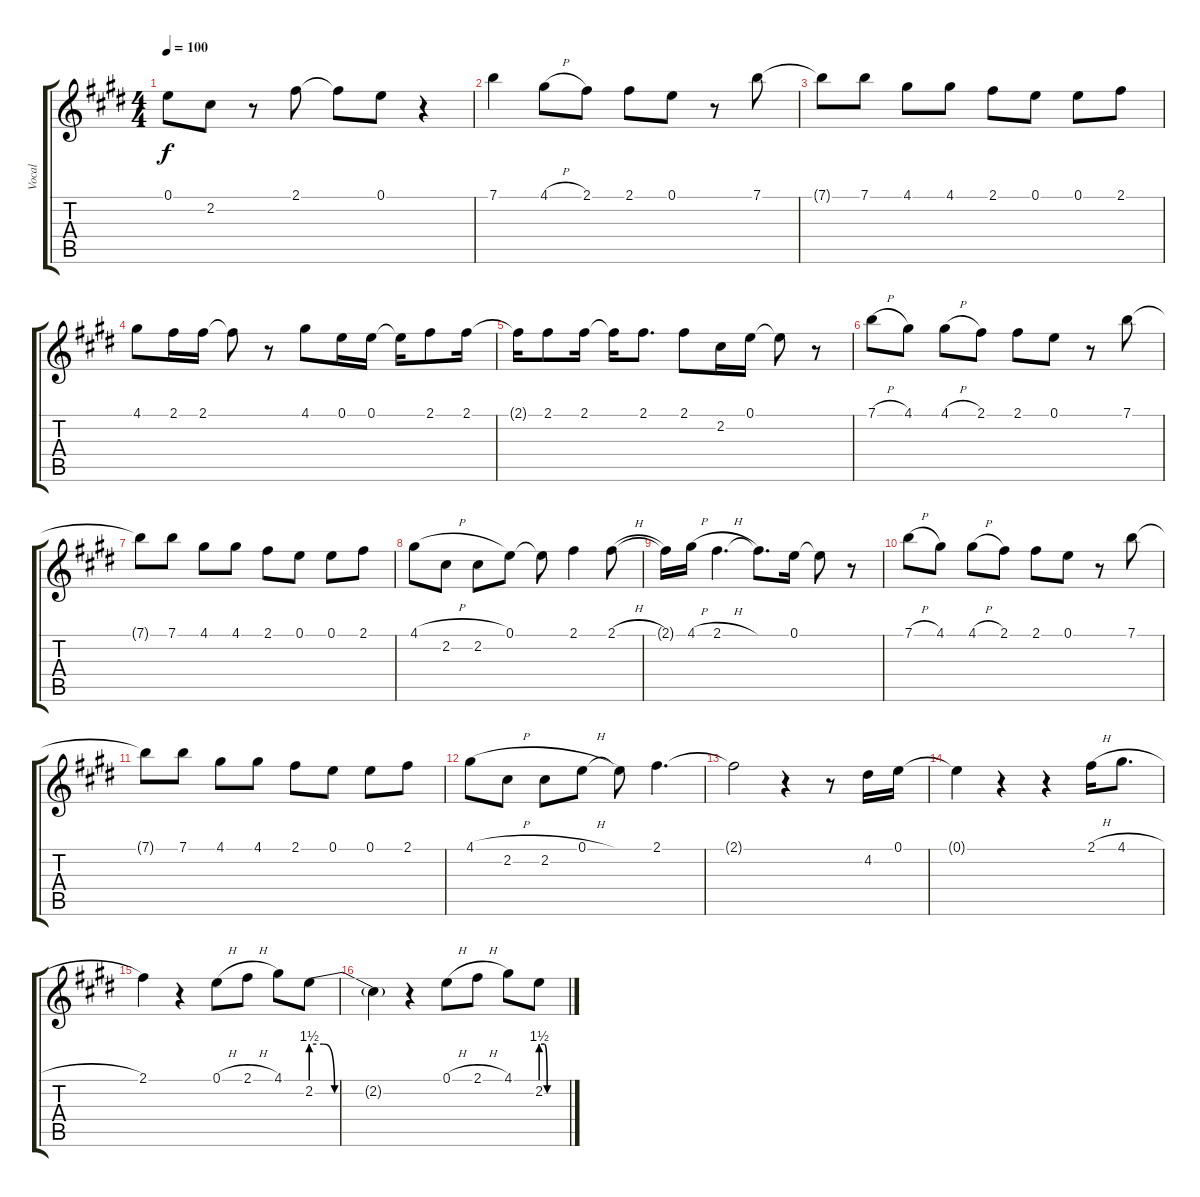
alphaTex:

\track ("Vocal" "Vocal") {instrument acousticguitarsteel}
\staff {score tabs}
\tuning (E4 B3 G3 D3 A2 E2) {hide}
\ts (4 4)
\tempo 100
\clef g2
\ks e
0.1.8{dy f} 2.2.8 r.8 2.1.8 2.1{t}.8 0.1.8 r.4 |
7.1.4 4.1{h}.8 2.1.8 2.1.8 0.1.8 r.8 7.1.8 |
7.1{t}.8 7.1.8 4.1.8 4.1.8 2.1.8 0.1.8 0.1.8 2.1.8 |
4.1.8 2.1.16 2.1.16 2.1{t}.8 r.8 4.1.8 0.1.16 0.1.16 0.1{t}.16 2.1.8 2.1.16 |
2.1{t}.16 2.1.8 2.1.16 2.1{t}.16 2.1.8{d} 2.1.8 2.2.16 0.1.16 0.1{t}.8 r.8 |
7.1{h}.8 4.1.8 4.1{h}.8 2.1.8 2.1.8 0.1.8 r.8 7.1.8 |
7.1{t}.8 7.1.8 4.1.8 4.1.8 2.1.8 0.1.8 0.1.8 2.1.8 |
4.1{h}.8 2.2.8 2.2.8 0.1.8 0.1{t}.8 2.1.4 2.1{h}.8 |
2.1{t}.16 4.1{h}.16 2.1{h}.4{d} 2.1{t}.8{d} 0.1.16 0.1{t}.8 r.8 |
7.1{h}.8 4.1.8 4.1{h}.8 2.1.8 2.1.8 0.1.8 r.8 7.1.8 |
7.1{t}.8 7.1.8 4.1.8 4.1.8 2.1.8 0.1.8 0.1.8 2.1.8 |
4.1{h}.8 2.2.8 2.2.8 0.1{h}.8 0.1{t}.8 2.1.4{d} |
2.1{t}.2 r.4 r.8 4.2.16 0.1.16 |
0.1{t}.4 r.4 r.4 2.1{h}.16 4.1{h}.8{d} |
2.1.4 r.4 0.1{h}.8 2.1{h}.8 4.1.8 2.2{be (custom 0 6 8 6 15 0 30 0 60 0)}.8 |
2.2{t}.4 r.4 0.1{h}.8 2.1{h}.8 4.1.8 2.2{be (custom 0 6 8 6 15 0 30 0 60 0)}.8
